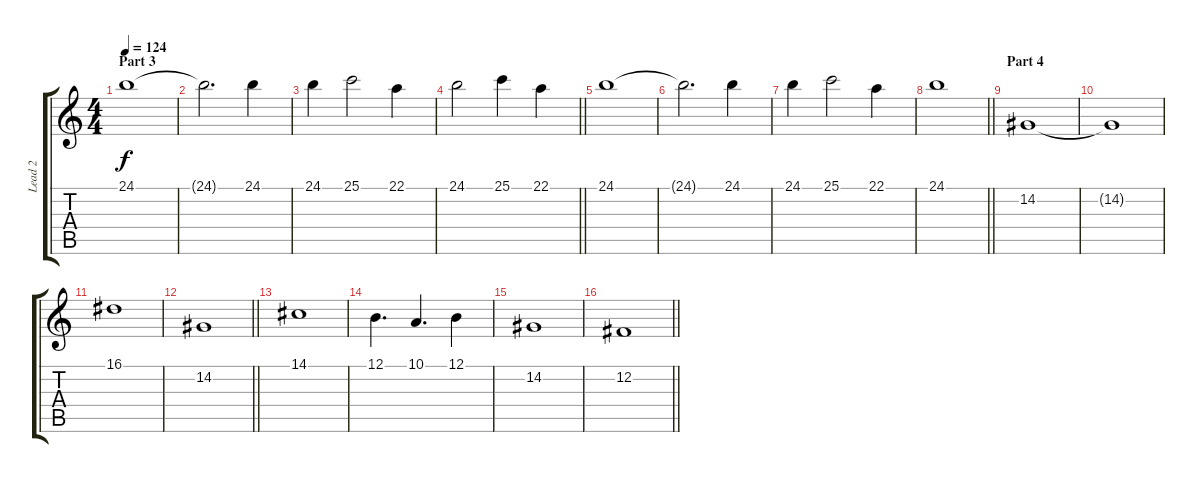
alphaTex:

\track ("Lead 2" "Lead 2") {instrument tremolostrings}
\staff {score tabs}
\tuning (B3 Gb3 D3 A2 E2 B1) {hide}
\ts (4 4)
\section ("" "Part 3")
\tempo 124
\clef g2
\ks c
24.1.1{dy f} |
24.1{t}.2{d} 24.1.4 |
24.1.4 25.1.2 22.1.4 |
\barLineRight lightlight
24.1.2 25.1.4 22.1.4 |
\section ("" "")
24.1.1 |
24.1{t}.2{d} 24.1.4 |
24.1.4 25.1.2 22.1.4 |
\barLineRight lightlight
24.1.1 |
\section ("" "Part 4")
14.2.1 |
14.2{t}.1 |
16.1.1 |
\barLineRight lightlight
14.2.1 |
\section ("" "")
14.1.1 |
12.1.4{d} 10.1.4{d} 12.1.4 |
14.2.1 |
\barLineRight lightlight
12.2.1
